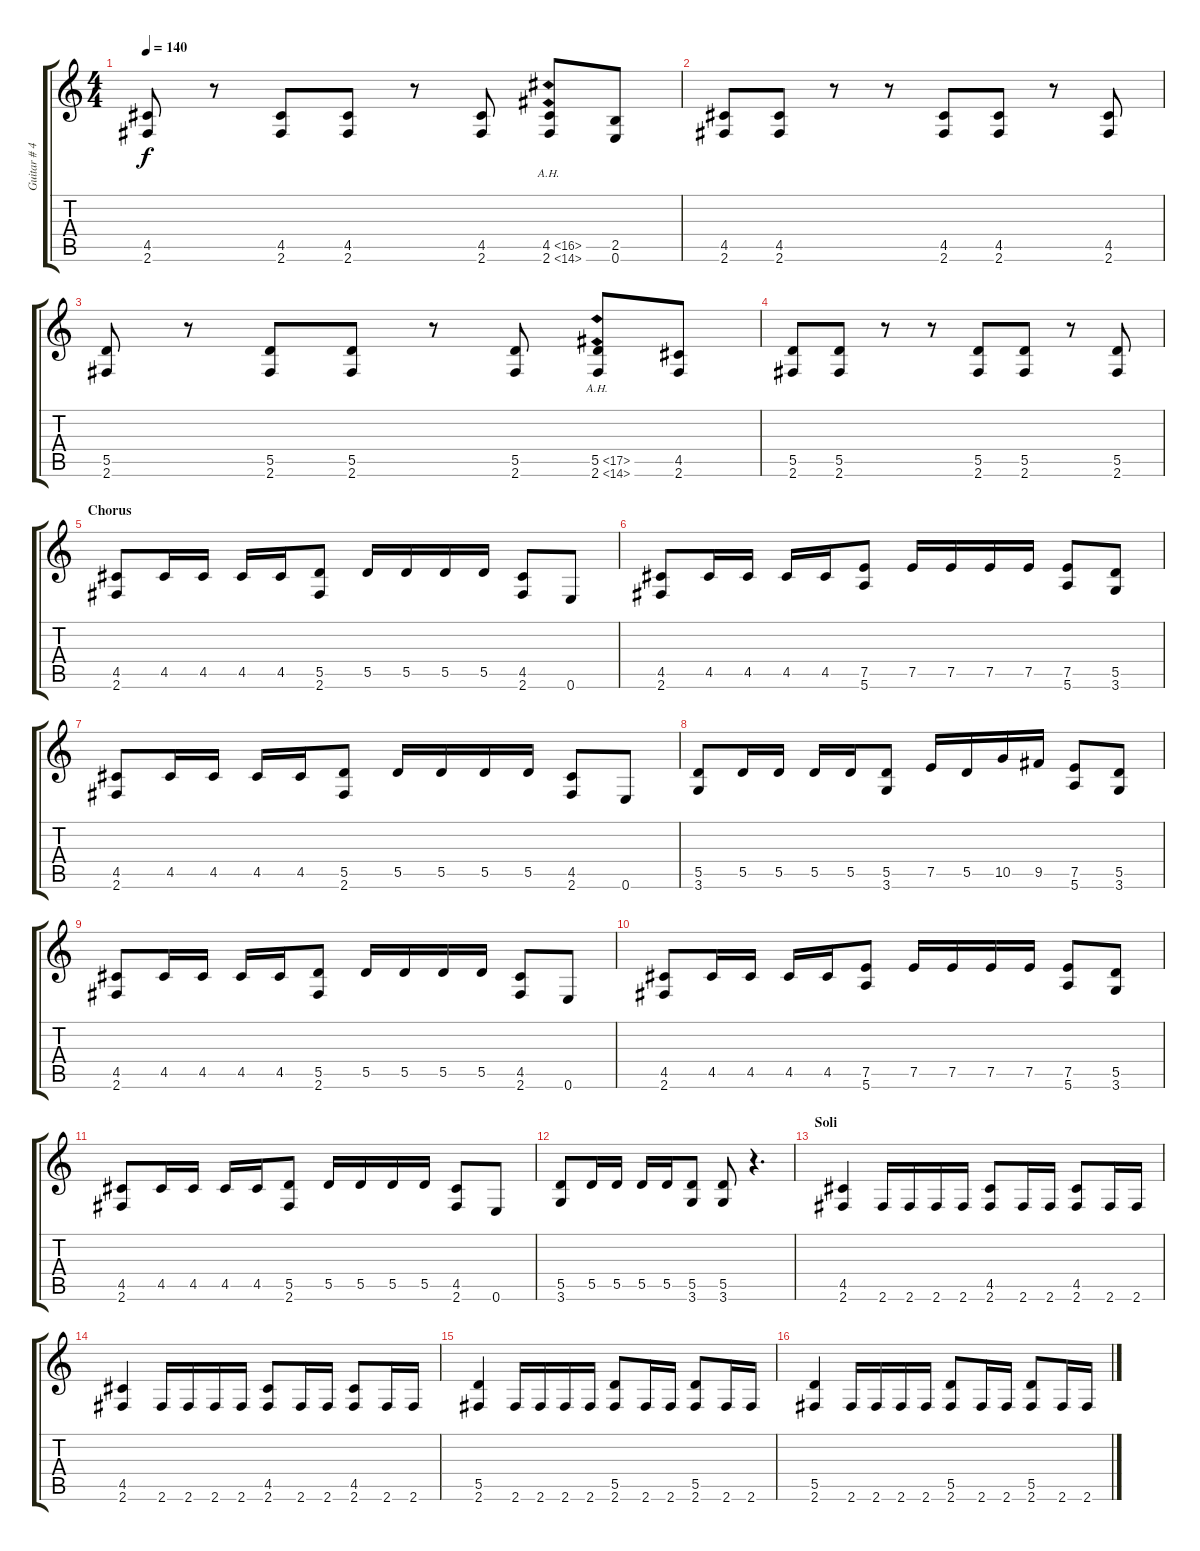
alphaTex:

\track ("Guitar # 4 - Overdriven Guitar" "Guitar # 4") {instrument overdrivenguitar}
\staff {score tabs}
\tuning (E4 B3 G3 D3 A2 E2) {hide}
\ts (4 4)
\tempo 140
\clef g2
\ks c
(4.5 2.6).8{dy f volume 12 balance 8} r.8 (4.5 2.6).8 (4.5 2.6).8 r.8 (4.5 2.6).8 (4.5{ah 12} 2.6{ah 12}).8{instrument guitarharmonics} (2.5 0.6).8{instrument overdrivenguitar} |
(4.5 2.6).8 (4.5 2.6).8 r.8 r.8 (4.5 2.6).8 (4.5 2.6).8 r.8 (4.5 2.6).8 |
(5.5 2.6).8 r.8 (5.5 2.6).8 (5.5 2.6).8 r.8 (5.5 2.6).8 (5.5{ah 12} 2.6{ah 12}).8{instrument guitarharmonics} (4.5 2.6).8{instrument overdrivenguitar} |
(5.5 2.6).8 (5.5 2.6).8 r.8 r.8 (5.5 2.6).8 (5.5 2.6).8 r.8 (5.5 2.6).8 |
\section ("" "Chorus")
(4.5 2.6).8{volume 10 balance 2} 4.5.16 4.5.16 4.5.16 4.5.16 (5.5 2.6).8 5.5.16 5.5.16 5.5.16 5.5.16 (4.5 2.6).8 0.6.8 |
(4.5 2.6).8 4.5.16 4.5.16 4.5.16 4.5.16 (7.5 5.6).8 7.5.16 7.5.16 7.5.16 7.5.16 (7.5 5.6).8 (5.5 3.6).8 |
(4.5 2.6).8 4.5.16 4.5.16 4.5.16 4.5.16 (5.5 2.6).8 5.5.16 5.5.16 5.5.16 5.5.16 (4.5 2.6).8 0.6.8 |
(5.5 3.6).8 5.5.16 5.5.16 5.5.16 5.5.16 (5.5 3.6).8 7.5.16 5.5.16 10.5.16 9.5.16 (7.5 5.6).8 (5.5 3.6).8 |
(4.5 2.6).8{volume 10 balance 2} 4.5.16 4.5.16 4.5.16 4.5.16 (5.5 2.6).8 5.5.16 5.5.16 5.5.16 5.5.16 (4.5 2.6).8 0.6.8 |
(4.5 2.6).8 4.5.16 4.5.16 4.5.16 4.5.16 (7.5 5.6).8 7.5.16 7.5.16 7.5.16 7.5.16 (7.5 5.6).8 (5.5 3.6).8 |
(4.5 2.6).8 4.5.16 4.5.16 4.5.16 4.5.16 (5.5 2.6).8 5.5.16 5.5.16 5.5.16 5.5.16 (4.5 2.6).8 0.6.8 |
(5.5 3.6).8 5.5.16 5.5.16 5.5.16 5.5.16 (5.5 3.6).8 (5.5 3.6).8 r.4{d} |
\section ("" "Soli")
(4.5 2.6).4 2.6.16 2.6.16 2.6.16 2.6.16 (4.5 2.6).8 2.6.16 2.6.16 (4.5 2.6).8 2.6.16 2.6.16 |
(4.5 2.6).4 2.6.16 2.6.16 2.6.16 2.6.16 (4.5 2.6).8 2.6.16 2.6.16 (4.5 2.6).8 2.6.16 2.6.16 |
(5.5 2.6).4 2.6.16 2.6.16 2.6.16 2.6.16 (5.5 2.6).8 2.6.16 2.6.16 (5.5 2.6).8 2.6.16 2.6.16 |
(5.5 2.6).4 2.6.16 2.6.16 2.6.16 2.6.16 (5.5 2.6).8 2.6.16 2.6.16 (5.5 2.6).8 2.6.16 2.6.16
